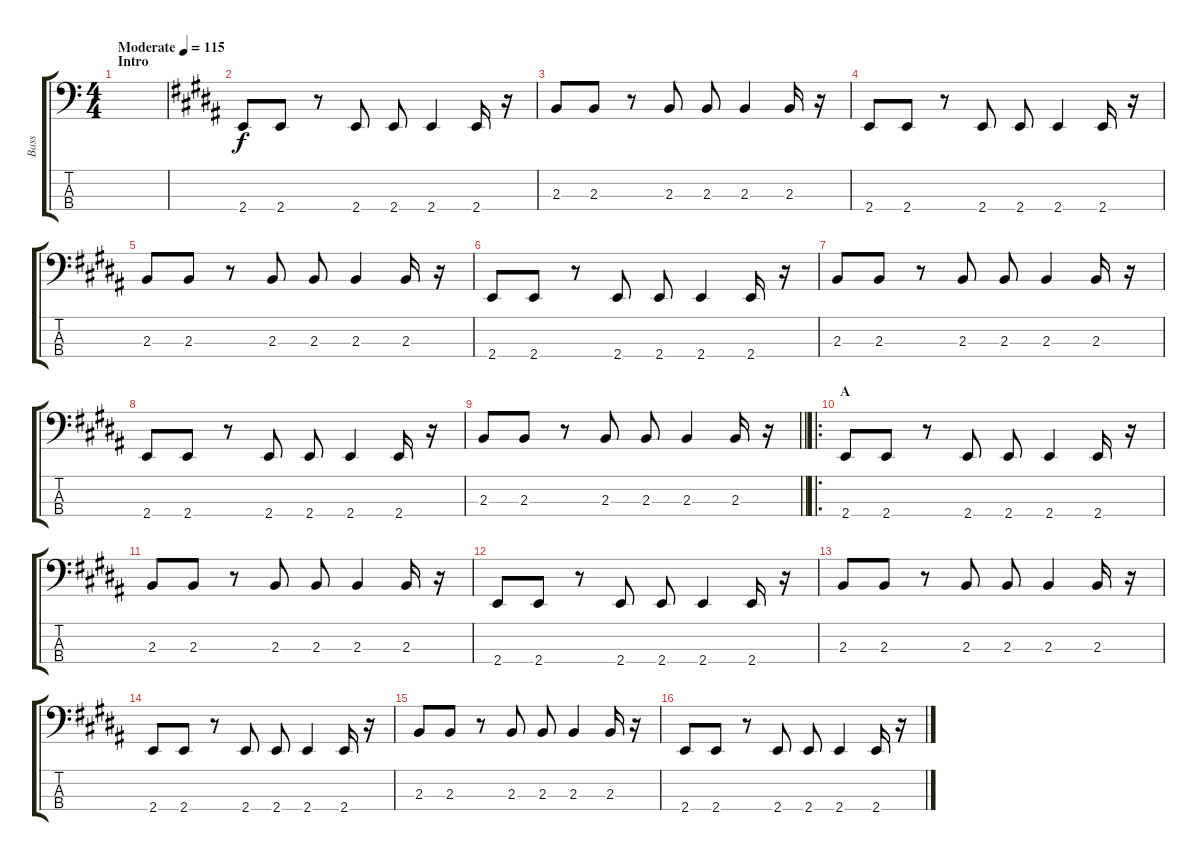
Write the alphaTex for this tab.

\track ("Bass" "Bass") {instrument synthbass2}
\staff {score tabs}
\tuning (G2 D2 A1 D1) {hide}
\ts (4 4)
\section ("" "Intro")
\tempo (115 "Moderate")
\clef f4
\ks c
|
\ks b
2.4.8 2.4.8 r.8 2.4.8 2.4.8 2.4.4 2.4.16 r.16 |
2.3.8 2.3.8 r.8 2.3.8 2.3.8 2.3.4 2.3.16 r.16 |
2.4.8 2.4.8 r.8 2.4.8 2.4.8 2.4.4 2.4.16 r.16 |
2.3.8 2.3.8 r.8 2.3.8 2.3.8 2.3.4 2.3.16 r.16 |
2.4.8 2.4.8 r.8 2.4.8 2.4.8 2.4.4 2.4.16 r.16 |
2.3.8 2.3.8 r.8 2.3.8 2.3.8 2.3.4 2.3.16 r.16 |
2.4.8 2.4.8 r.8 2.4.8 2.4.8 2.4.4 2.4.16 r.16 |
\barLineRight lightlight
2.3.8 2.3.8 r.8 2.3.8 2.3.8 2.3.4 2.3.16 r.16 |
\ro
\section ("" "A")
2.4.8 2.4.8 r.8 2.4.8 2.4.8 2.4.4 2.4.16 r.16 |
2.3.8 2.3.8 r.8 2.3.8 2.3.8 2.3.4 2.3.16 r.16 |
2.4.8 2.4.8 r.8 2.4.8 2.4.8 2.4.4 2.4.16 r.16 |
2.3.8 2.3.8 r.8 2.3.8 2.3.8 2.3.4 2.3.16 r.16 |
2.4.8 2.4.8 r.8 2.4.8 2.4.8 2.4.4 2.4.16 r.16 |
2.3.8 2.3.8 r.8 2.3.8 2.3.8 2.3.4 2.3.16 r.16 |
2.4.8 2.4.8 r.8 2.4.8 2.4.8 2.4.4 2.4.16 r.16
